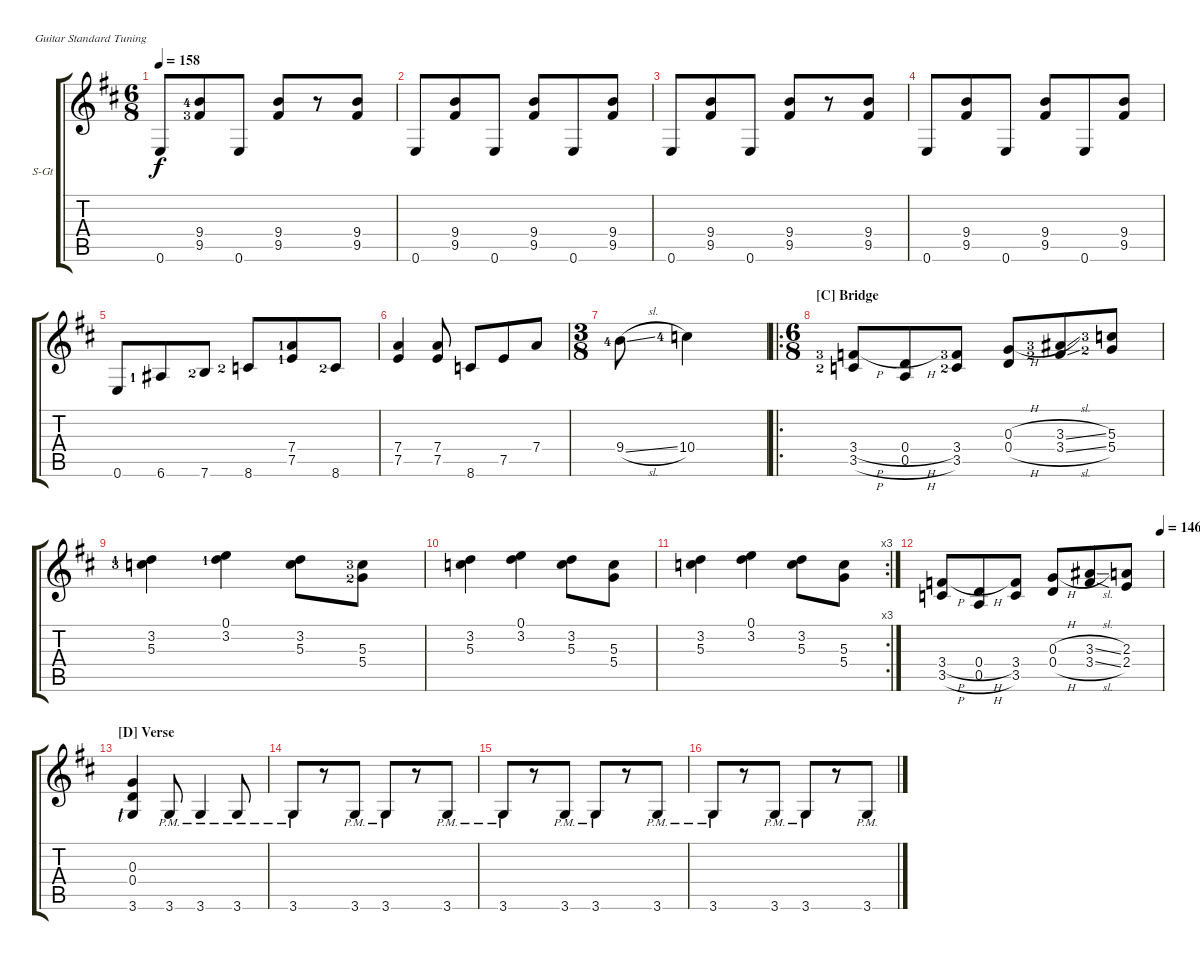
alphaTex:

\defaultSystemsLayout 4
\bracketExtendMode groupsimilarinstruments
\firstSystemTrackNameOrientation horizontal
\otherSystemsTrackNameOrientation horizontal
\track ("Steel Guitar" "S-Gt") {instrument acousticguitarsteel}
\staff {score tabs}
\tuning (E4 B3 G3 D3 A2 E2)
\ts (6 8)
\tempo 158
\clef g2
\scale
0.346021
\ks d
0.6.8{dy f} (9.4{lf 5} 9.5{lf 4}).8 0.6.8 (9.4 9.5).8 r.8 (9.4 9.5).8 |
\scale
0.217993 0.6.8 (9.4 9.5).8 0.6.8 (9.4 9.5).8 0.6.8 (9.4 9.5).8 |
\scale
0.217993 0.6.8 (9.4 9.5).8 0.6.8 (9.4 9.5).8 r.8 (9.4 9.5).8 |
\scale
0.217993 0.6.8 (9.4 9.5).8 0.6.8 (9.4 9.5).8 0.6.8 (9.4 9.5).8 |
\scale
0.212074 0.6.8 6.6{lf 2}.8 7.6{lf 3}.8 8.6{lf 3}.8 (7.4{lf 2} 7.5{lf 2}).8 8.6{lf 3}.8 |
\scale
0.216718 (7.4 7.5).4 (7.4 7.5).8 8.6.8 7.5.8 7.4.8 |
\ts (3 8)
\scale
0.221362 9.4{sl lf 5}.8 10.4{lf 5}.4 |
\ro
\ts (6 8)
\section ("C" "Bridge")
\scale
0.349845 (3.5{h lf 3} 3.4{h lf 4}).8 (0.5{h} 0.4{h}).8 (3.5{lf 3} 3.4{lf 4}).8 (0.4{h} 0.3{h}).8 (3.3{sl lf 4} 3.4{sl lf 3}).8 (5.3{lf 4} 5.4{lf 3}).8 |
\scale
0.228448 (5.3{lf 4} 3.2{lf 2}).4 (3.2{lf 2} 0.1).4 (5.3 3.2).8 (5.3{lf 4} 5.4{lf 3}).8 |
\scale
0.228448 (5.3 3.2).4 (3.2 0.1).4 (5.3 3.2).8 (5.3 5.4).8 |
\rc 3
\scale
0.241379 (5.3 3.2).4 (3.2 0.1).4 (5.3 3.2).8 (5.3 5.4).8 |
\tempo (146 0.99375)
\scale
0.301724 (3.5{h} 3.4{h}).8 (0.5{h} 0.4{h}).8 (3.5 3.4).8 (0.4{h} 0.3{h}).8 (3.3{sl} 3.4{sl}).8 (2.3 2.4).8 |
\section ("D" "Verse")
\scale
0.219008 (3.6{lf 1} 0.4 0.3).4 3.6{pm}.8 3.6{pm}.4 3.6{pm}.8 |
\scale
0.260331 3.6{pm}.8 r.8 3.6{pm}.8 3.6{pm}.8 r.8 3.6{pm}.8 |
\scale
0.260331 3.6{pm}.8 r.8 3.6{pm}.8 3.6{pm}.8 r.8 3.6{pm}.8 |
\scale
0.260331 3.6{pm}.8 r.8 3.6{pm}.8 3.6{pm}.8 r.8 3.6{pm}.8
